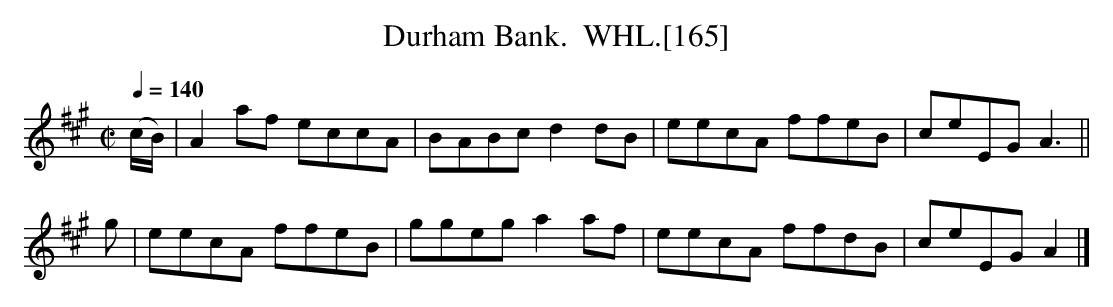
X:1
T:Durham Bank.  WHL.[165]
M:C|
L:1/8
Q:1/4=140
K:A
(c/B/)|A2 af eccA|BABc d2 dB|eecA ffeB|ceEG A3||
g|eecA ffeB|ggeg a2 af|eecA ffdB|ceEG A2|]
